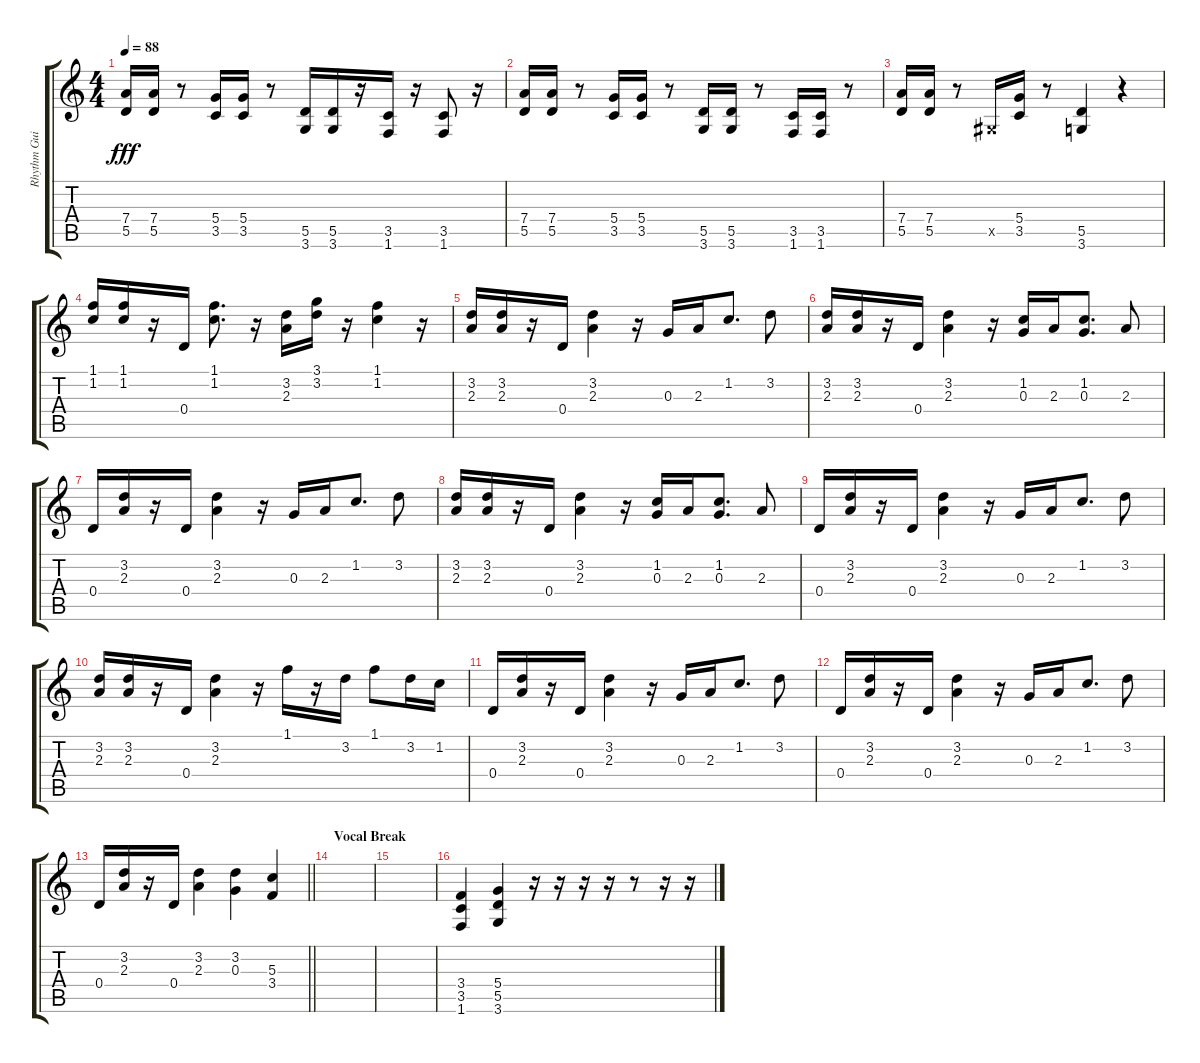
\track ("Rhythm Guitar" "Rhythm Gui") {instrument overdrivenguitar}
\staff {score tabs}
\tuning (E4 B3 G3 D3 A2 E2) {hide}
\ts (4 4)
\tempo 88
\clef g2
\ks c
(7.4 5.5).16{dy fff volume 8} (7.4 5.5).16 r.8 (5.4 3.5).16 (5.4 3.5).16 r.8 (5.5 3.6).16 (5.5 3.6).16 r.16 (3.5 1.6).16 r.16 (3.5 1.6).8 r.16 |
(7.4 5.5).16 (7.4 5.5).16 r.8 (5.4 3.5).16 (5.4 3.5).16 r.8 (5.5 3.6).16 (5.5 3.6).16 r.8 (3.5 1.6).16 (3.5 1.6).16 r.8 |
(7.4 5.5).16 (7.4 5.5).16 r.8 -1.5{x}.16 (5.4 3.5).16 r.8 (5.5 3.6).4 r.4 |
(1.1 1.2).16 (1.1 1.2).16 r.16 0.4.16 (1.1 1.2).8{d} r.16 (3.2 2.3).16 (3.1 3.2).16 r.16 (1.1 1.2).4 r.16 |
(3.2 2.3).16 (3.2 2.3).16 r.16 0.4.16 (3.2 2.3).4 r.16 0.3.16 2.3.16 1.2.8{d} 3.2.8 |
(3.2 2.3).16 (3.2 2.3).16 r.16 0.4.16 (3.2 2.3).4 r.16 (1.2 0.3).16 2.3.16 (1.2 0.3).8{d} 2.3.8 |
0.4.16 (3.2 2.3).16 r.16 0.4.16 (3.2 2.3).4 r.16 0.3.16 2.3.16 1.2.8{d} 3.2.8 |
(3.2 2.3).16 (3.2 2.3).16 r.16 0.4.16 (3.2 2.3).4 r.16 (1.2 0.3).16 2.3.16 (1.2 0.3).8{d} 2.3.8 |
0.4.16 (3.2 2.3).16 r.16 0.4.16 (3.2 2.3).4 r.16 0.3.16 2.3.16 1.2.8{d} 3.2.8 |
(3.2 2.3).16 (3.2 2.3).16 r.16 0.4.16 (3.2 2.3).4 r.16 1.1.16 r.16 3.2.16 1.1.8 3.2.16 1.2.16 |
0.4.16 (3.2 2.3).16 r.16 0.4.16 (3.2 2.3).4 r.16 0.3.16 2.3.16 1.2.8{d} 3.2.8 |
0.4.16 (3.2 2.3).16 r.16 0.4.16 (3.2 2.3).4 r.16 0.3.16 2.3.16 1.2.8{d} 3.2.8 |
\barLineRight lightlight
0.4.16 (3.2 2.3).16 r.16 0.4.16 (3.2 2.3).4 (3.2 0.3).4 (5.3 3.4).4 |
\section ("" "Vocal Break")
|
|
(3.4 3.5 1.6).4{volume 12} (5.4 5.5 3.6).4 r.16 r.16 r.16 r.16 r.8 r.16 r.16
